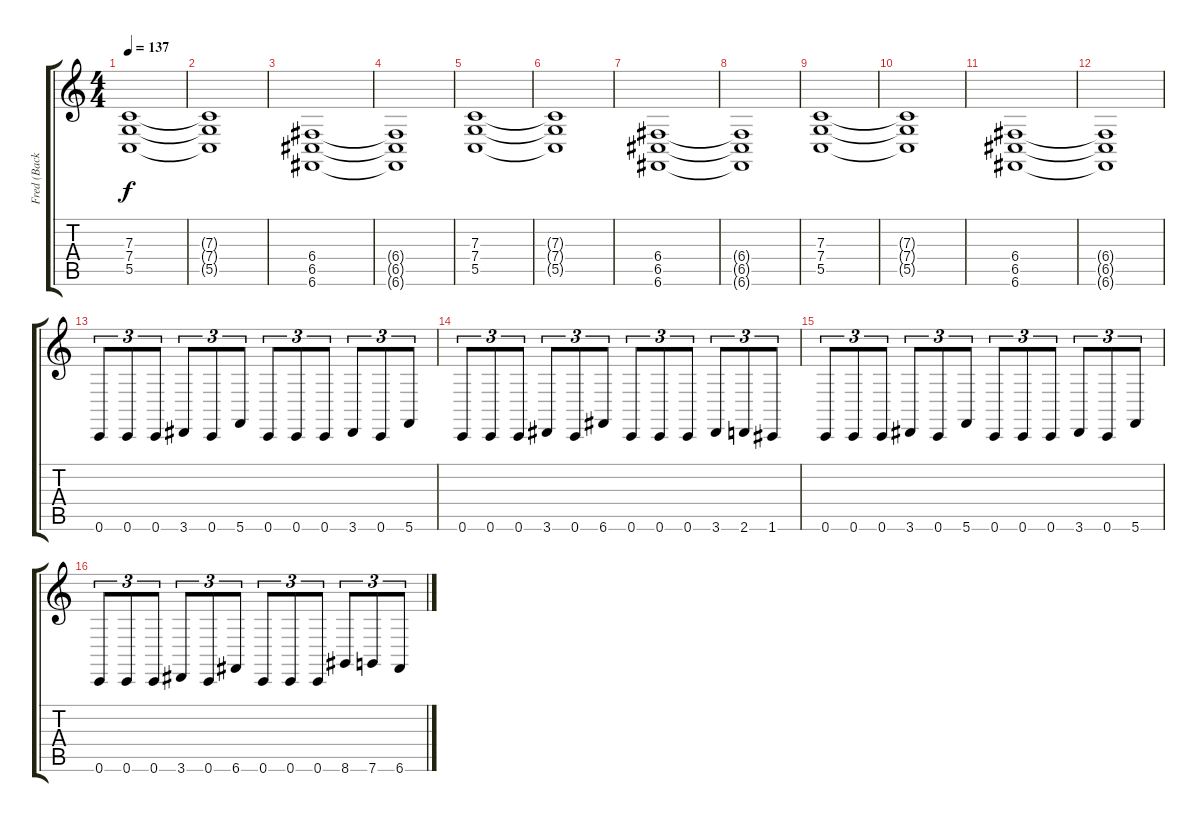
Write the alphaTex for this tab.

\track ("Fred (Backing track)" "Fred (Back") {instrument harpsichord}
\staff {score tabs}
\tuning (D4 A3 F3 C3 G2 C2) {hide}
\ts (4 4)
\tempo 137
\clef g2
\ks c
(7.3 7.4 5.5).1{dy f} |
(7.3{t} 7.4{t} 5.5{t}).1 |
(6.4 6.5 6.6).1 |
(6.4{t} 6.5{t} 6.6{t}).1 |
(7.3 7.4 5.5).1 |
(7.3{t} 7.4{t} 5.5{t}).1 |
(6.4 6.5 6.6).1 |
(6.4{t} 6.5{t} 6.6{t}).1 |
(7.3 7.4 5.5).1 |
(7.3{t} 7.4{t} 5.5{t}).1 |
(6.4 6.5 6.6).1 |
(6.4{t} 6.5{t} 6.6{t}).1 |
0.6.8{tu (3 2)} 0.6.8{tu (3 2)} 0.6.8{tu (3 2)} 3.6.8{tu (3 2)} 0.6.8{tu (3 2)} 5.6.8{tu (3 2)} 0.6.8{tu (3 2)} 0.6.8{tu (3 2)} 0.6.8{tu (3 2)} 3.6.8{tu (3 2)} 0.6.8{tu (3 2)} 5.6.8{tu (3 2)} |
0.6.8{tu (3 2)} 0.6.8{tu (3 2)} 0.6.8{tu (3 2)} 3.6.8{tu (3 2)} 0.6.8{tu (3 2)} 6.6.8{tu (3 2)} 0.6.8{tu (3 2)} 0.6.8{tu (3 2)} 0.6.8{tu (3 2)} 3.6.8{tu (3 2)} 2.6.8{tu (3 2)} 1.6.8{tu (3 2)} |
0.6.8{tu (3 2)} 0.6.8{tu (3 2)} 0.6.8{tu (3 2)} 3.6.8{tu (3 2)} 0.6.8{tu (3 2)} 5.6.8{tu (3 2)} 0.6.8{tu (3 2)} 0.6.8{tu (3 2)} 0.6.8{tu (3 2)} 3.6.8{tu (3 2)} 0.6.8{tu (3 2)} 5.6.8{tu (3 2)} |
0.6.8{tu (3 2)} 0.6.8{tu (3 2)} 0.6.8{tu (3 2)} 3.6.8{tu (3 2)} 0.6.8{tu (3 2)} 6.6.8{tu (3 2)} 0.6.8{tu (3 2)} 0.6.8{tu (3 2)} 0.6.8{tu (3 2)} 8.6.8{tu (3 2)} 7.6.8{tu (3 2)} 6.6.8{tu (3 2)}
